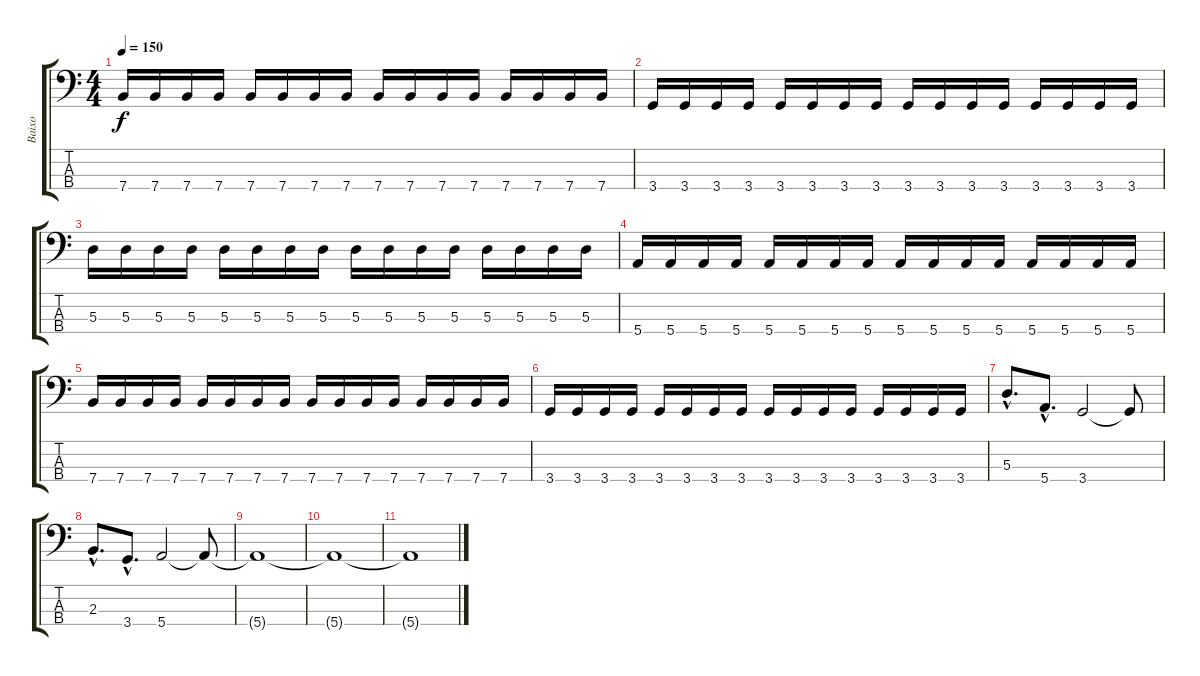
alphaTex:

\track ("Baixo" "Baixo") {instrument electricbasspick}
\staff {score tabs}
\tuning (G2 D2 A1 E1) {hide}
\ts (4 4)
\tempo 150
\clef f4
\ks c
7.4.16{dy f} 7.4.16 7.4.16 7.4.16 7.4.16 7.4.16 7.4.16 7.4.16 7.4.16 7.4.16 7.4.16 7.4.16 7.4.16 7.4.16 7.4.16 7.4.16 |
3.4.16 3.4.16 3.4.16 3.4.16 3.4.16 3.4.16 3.4.16 3.4.16 3.4.16 3.4.16 3.4.16 3.4.16 3.4.16 3.4.16 3.4.16 3.4.16 |
5.3.16 5.3.16 5.3.16 5.3.16 5.3.16 5.3.16 5.3.16 5.3.16 5.3.16 5.3.16 5.3.16 5.3.16 5.3.16 5.3.16 5.3.16 5.3.16 |
5.4.16 5.4.16 5.4.16 5.4.16 5.4.16 5.4.16 5.4.16 5.4.16 5.4.16 5.4.16 5.4.16 5.4.16 5.4.16 5.4.16 5.4.16 5.4.16 |
7.4.16 7.4.16 7.4.16 7.4.16 7.4.16 7.4.16 7.4.16 7.4.16 7.4.16 7.4.16 7.4.16 7.4.16 7.4.16 7.4.16 7.4.16 7.4.16 |
3.4.16 3.4.16 3.4.16 3.4.16 3.4.16 3.4.16 3.4.16 3.4.16 3.4.16 3.4.16 3.4.16 3.4.16 3.4.16 3.4.16 3.4.16 3.4.16 |
5.3{hac}.8{d} 5.4{hac}.8{d} 3.4.2 3.4{t}.8 |
2.3{hac}.8{d} 3.4{hac}.8{d} 5.4.2 5.4{t}.8 |
5.4{t}.1 |
5.4{t}.1{volume 0} |
5.4{t}.1
